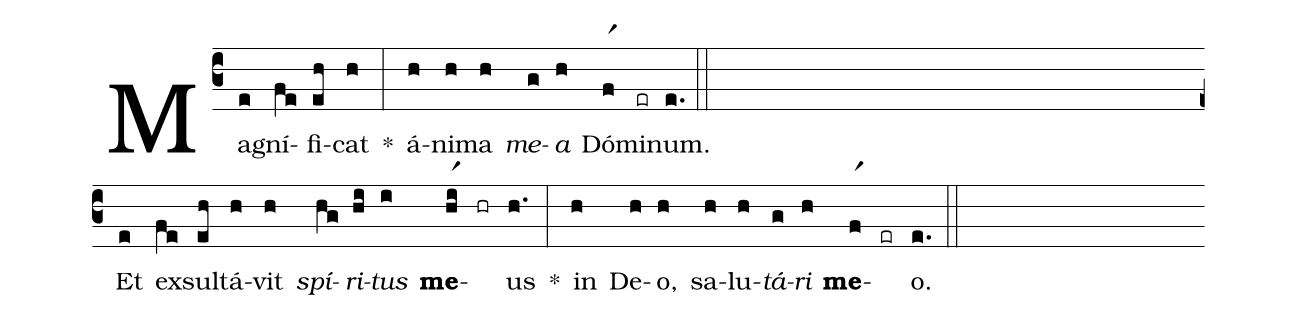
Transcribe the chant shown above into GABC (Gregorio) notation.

%%
(c3)
Mag(e)ní(fe)fi(eh)cat(h) *(:)
á(h)ni(h)ma(h) <i>me</i>(g)<i>a</i>(h) Dó(fr1)mi(er)num.(e.) (::Z)

Et(e) ex(fe)sul(eh)tá(h)vit(h) <i>spí</i>(hg)<i>ri</i>(hi)<i>tus</i>(i) <b>me</b>-(hir1) (hr) us(h.) *(:)
in(h) De(h)o,(h) sa(h)lu(h)<i>tá</i>(g)<i>ri</i>(h) <b>me</b>-(fr1) (er) o.(e.) (::)
